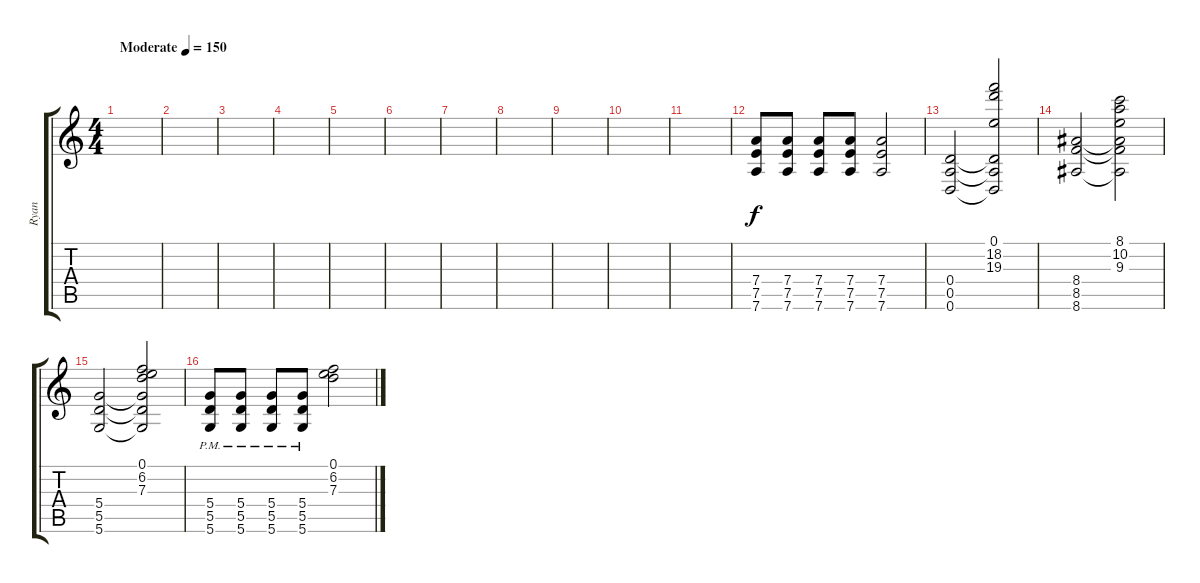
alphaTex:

\track ("Ryan" "Ryan") {instrument distortionguitar}
\staff {score tabs}
\tuning (E4 B3 G3 D3 A2 D2) {hide}
\ts (4 4)
\tempo (150 "Moderate")
\clef g2
\ks c
|
|
|
|
|
|
|
|
|
|
|
(7.4 7.5 7.6).8 (7.4 7.5 7.6).8 (7.4 7.5 7.6).8 (7.4 7.5 7.6).8 (7.4 7.5 7.6).2 |
(0.4 0.5 0.6).2 (0.1 18.2 19.3 0.4{t} 0.5{t} 0.6{t}).2 |
(8.4 8.5 8.6).2 (8.1 10.2 9.3 8.4{t} 8.5{t} 8.6{t}).2 |
(5.4 5.5 5.6).2 (0.1 6.2 7.3 5.4{t} 5.5{t} 5.6{t}).2 |
(5.4{pm} 5.5{pm} 5.6{pm}).8 (5.4{pm} 5.5{pm} 5.6{pm}).8 (5.4{pm} 5.5{pm} 5.6{pm}).8 (5.4{pm} 5.5{pm} 5.6{pm}).8 (0.1 6.2 7.3).2
